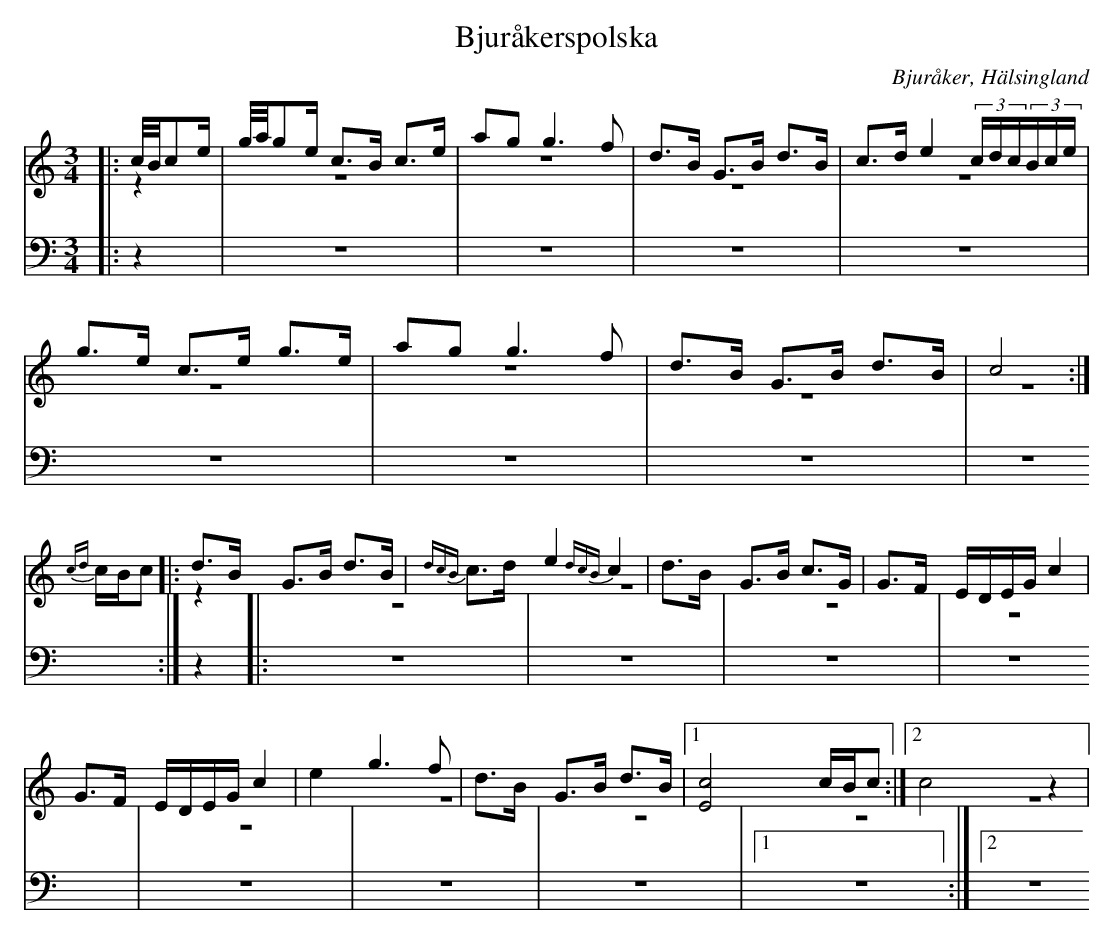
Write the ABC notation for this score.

X:1
T: Bjuråkerspolska
O: Bjuråker, Hälsingland
M: 3/4
L: 1/8
K: C
V:1
V:2 merge
V:3
V:4 merge
V:1
|:c//B//ce/|g//a//ge/ c>B c>e|ag g3 f|d>B G>B d>B|c>d e2 (3c/d/c/(3B/c/e/|
g>e c>e g>e|ag g3 f|d>B G>B d>B|c4:|
{cd}c/B/c |:d>B G>B d>B|{dcB}c>d e2 {dcB}c2|d>B G>B c>G|G>F E/D/E/G/ c2|
G>F E/D/E/G/ c2|e2 g3 f|d>B G>B d>B|1 [E4c4] c/B/c:|2 c4 z2|
V:2
|:z2|z6|z6|z6|z6|
z6|z6|z6|z6:|
z2|:z6|z6|z6|z6|
 z6|z6|z6|1 z6:|2 z6|
V:3 clef=bass
|:z2|z6|z6|z6|z6|
z6|z6|z6|z6:|
z2|:z6|z6|z6|z6|
 z6|z6|z6|1 z6:|2 z6|
